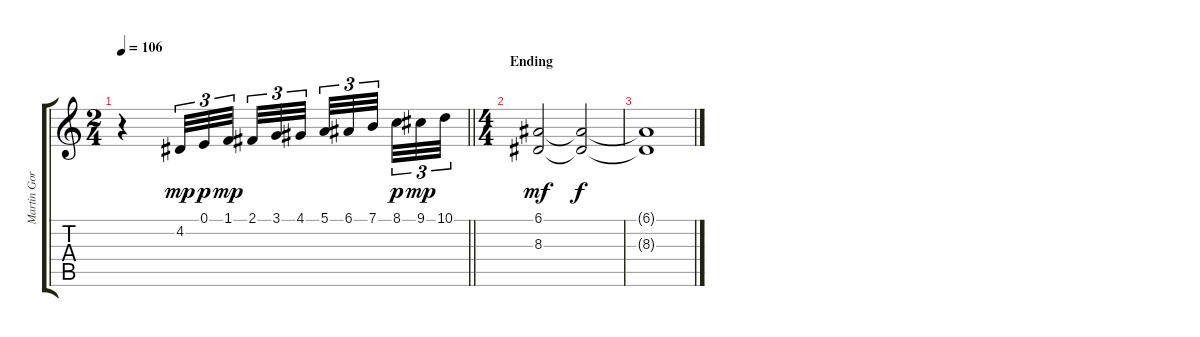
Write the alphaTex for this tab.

\track ("Martin Gore - Keyboard III" "Martin Gor") {instrument fx7echoes}
\staff {score tabs}
\tuning (E4 B3 G3 D3 A2 E2) {hide}
\ts (2 4)
\tempo 106
\clef g2
\barLineRight lightlight
\ks c
r.4{dy f volume 12 instrument stringensemble1} 4.2.32{tu (3 2) dy mp} 0.1.32{tu (3 2) dy p} 1.1.32{tu (3 2) dy mp beam splitsecondary} 2.1.32{tu (3 2)} 3.1.32{tu (3 2)} 4.1.32{tu (3 2) beam splitsecondary} 5.1.32{tu (3 2)} 6.1.32{tu (3 2)} 7.1.32{tu (3 2) beam splitsecondary} 8.1.32{tu (3 2) dy p} 9.1.32{tu (3 2) dy mp} 10.1.32{tu (3 2)} |
\ts (4 4)
\section ("" "Ending")
(6.1 8.3).2{dy mf volume 0} (6.1{t} 8.3{t}).2{dy f} |
(6.1{t} 8.3{t}).1
